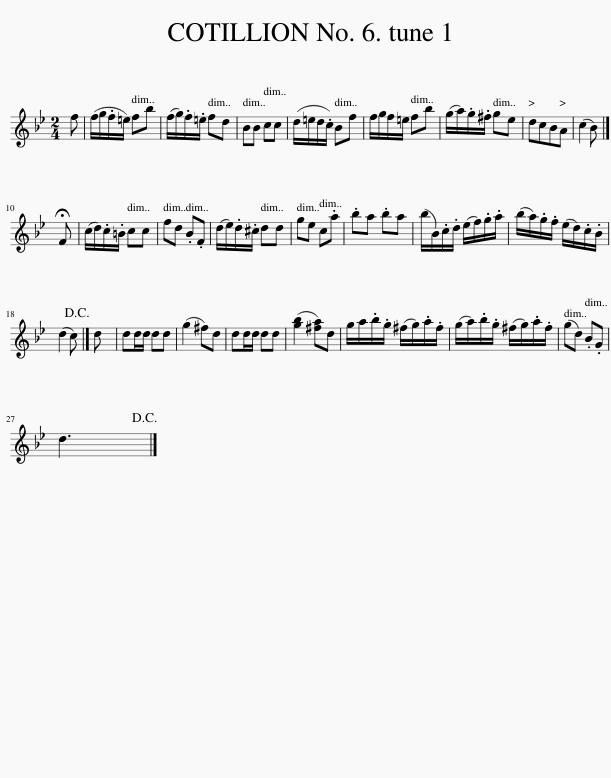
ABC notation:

X:1
L:1/8
M:2/4
I:linebreak $
K:Bb
V:1 treble
V:1
 f | (f/g/.f/=e/) fb | (f/g/).f/.=e/ fd | BB cc | (d/=e/d/.c/) Bf | %5
 f/g/f/=e/ fb | (g/a/).g/.^f/ ge | dcBA | (c2 B) |]$ !fermata!F | %10
 (c/d/).c/.=B/ cc | fd .B.F | (d/e/).d/.^c/ dd | ge c.a | .ba .ba | %15
 (b/B/).c/.d/ (e/f/).g/.a/ | (b/a/).g/.f/ (e/d/).c/.B/ |$ (d2 c)!D.C.! |] d | dd/d/ dd | %20
 (g2 ^f)d | dd/d/ dd | ([gb]2 [^fa])d | g/a/.b/.g/ (^f/g/).a/.f/ | (g/a/).b/.g/ (^f/g/).a/.f/ | %25
 (gd) .B.G |$ d3!D.C.! |] %27
